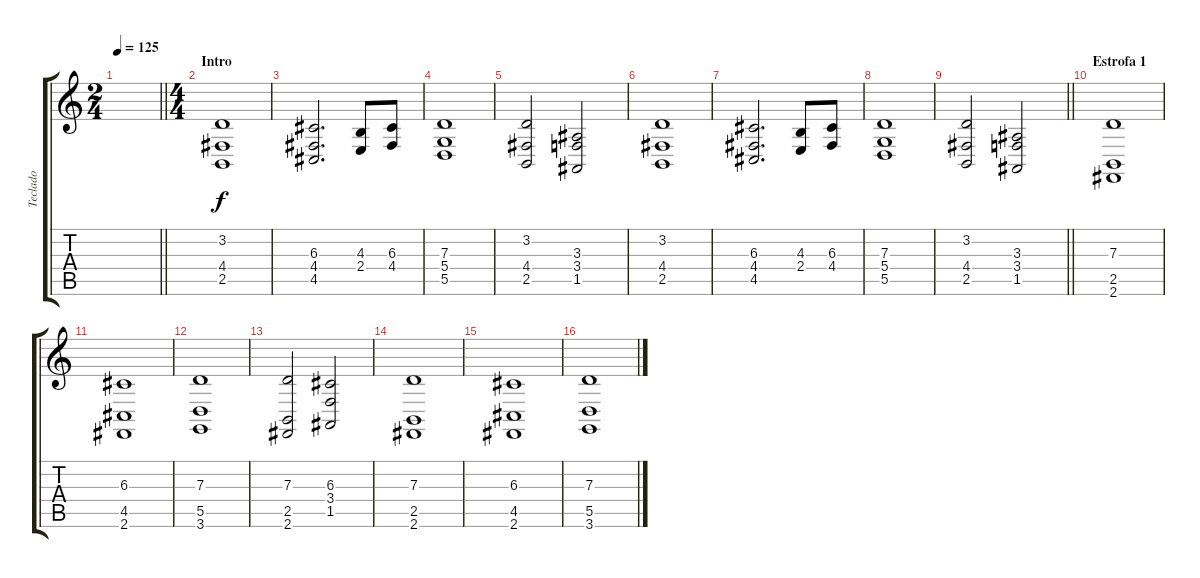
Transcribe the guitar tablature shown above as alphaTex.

\track ("Teclado" "Teclado") {instrument stringensemble1}
\staff {score tabs}
\tuning (E4 B3 G3 D3 A2 E2) {hide}
\ts (2 4)
\tempo 125
\clef g2
\barLineRight lightlight
\ks c
|
\ts (4 4)
\section ("" "Intro")
(3.2 4.4 2.5).1 |
(6.3 4.4 4.5).2{d} (4.3 2.4).8 (6.3 4.4).8 |
(7.3 5.4 5.5).1 |
(3.2 4.4 2.5).2 (3.3 3.4 1.5).2 |
(3.2 4.4 2.5).1 |
(6.3 4.4 4.5).2{d} (4.3 2.4).8 (6.3 4.4).8 |
(7.3 5.4 5.5).1 |
\barLineRight lightlight
(3.2 4.4 2.5).2 (3.3 3.4 1.5).2 |
\section ("" "Estrofa 1")
(7.3 2.5 2.6).1 |
(6.3 4.5 2.6).1 |
(7.3 5.5 3.6).1 |
(7.3 2.5 2.6).2 (6.3 3.4 1.5).2 |
(7.3 2.5 2.6).1 |
(6.3 4.5 2.6).1 |
(7.3 5.5 3.6).1
